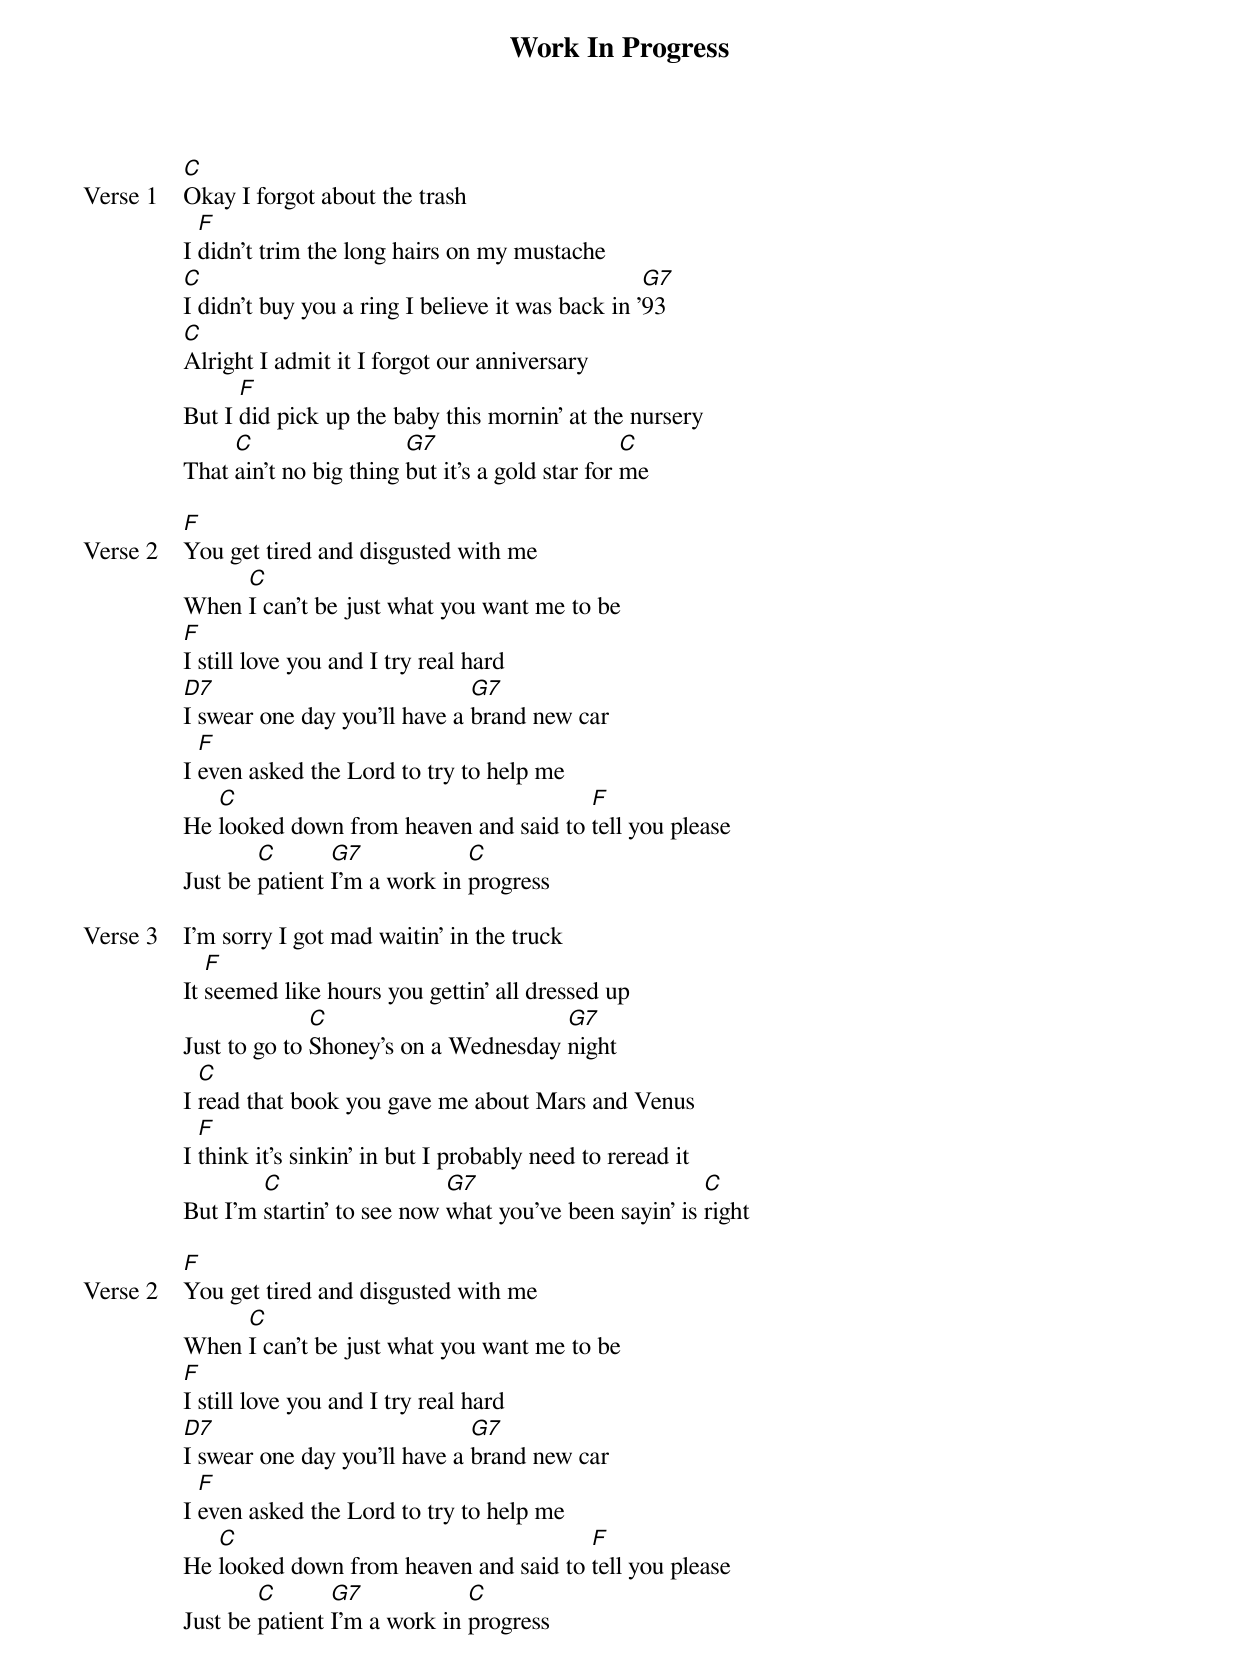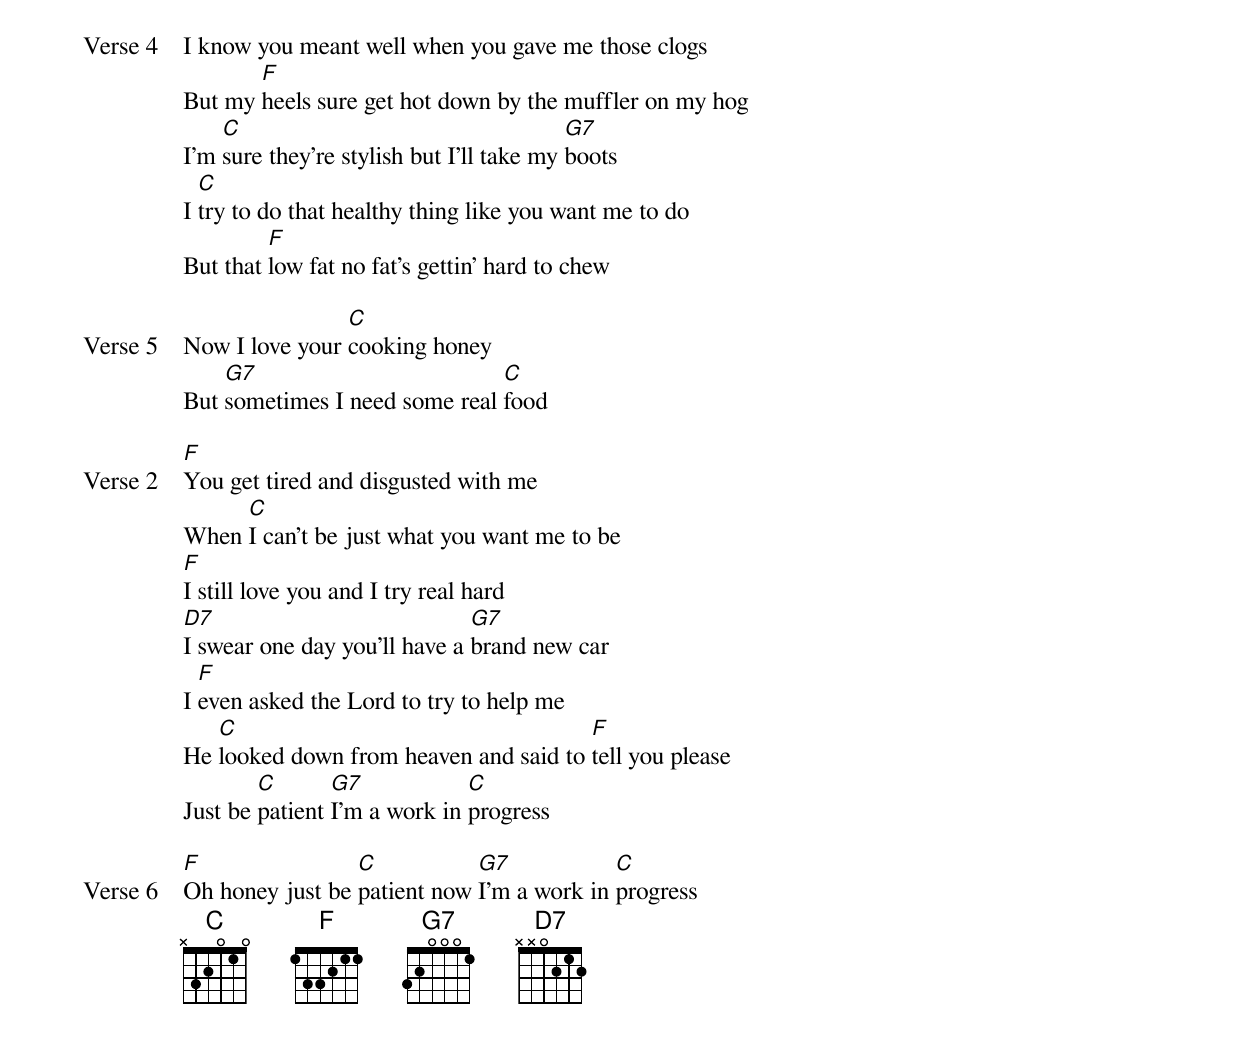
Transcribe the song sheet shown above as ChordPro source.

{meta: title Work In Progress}
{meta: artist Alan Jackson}

{start_of_verse: Verse 1}
[C]Okay I forgot about the trash
I [F]didn't trim the long hairs on my mustache
[C]I didn’t buy you a ring I believe it was back in '[G7]93
[C]Alright I admit it I forgot our anniversary
But I [F]did pick up the baby this mornin' at the nursery
That [C]ain't no big thing [G7]but it's a gold star for [C]me
{end_of_verse}

{start_of_verse: Verse 2}
[F]You get tired and disgusted with me
When [C]I can't be just what you want me to be
[F]I still love you and I try real hard
[D7]I swear one day you'll have a [G7]brand new car
I [F]even asked the Lord to try to help me
He [C]looked down from heaven and said to [F]tell you please
Just be [C]patient [G7]I'm a work in [C]progress
{end_of_verse}

{start_of_verse: Verse 3}
I'm sorry I got mad waitin' in the truck
It [F]seemed like hours you gettin' all dressed up
Just to go to [C]Shoney's on a Wednesday [G7]night
I [C]read that book you gave me about Mars and Venus
I [F]think it's sinkin' in but I probably need to reread it
But I'm [C]startin' to see now [G7]what you've been sayin' is [C]right
{end_of_verse}

{start_of_verse: Verse 2}
[F]You get tired and disgusted with me
When [C]I can't be just what you want me to be
[F]I still love you and I try real hard
[D7]I swear one day you'll have a [G7]brand new car
I [F]even asked the Lord to try to help me
He [C]looked down from heaven and said to [F]tell you please
Just be [C]patient [G7]I'm a work in [C]progress
{end_of_verse}

{start_of_verse: Verse 4}
I know you meant well when you gave me those clogs
But my [F]heels sure get hot down by the muffler on my hog
I'm [C]sure they're stylish but I'll take my [G7]boots
I [C]try to do that healthy thing like you want me to do
But that [F]low fat no fat's gettin' hard to chew
{end_of_verse}

{start_of_verse: Verse 5}
Now I love your [C]cooking honey
But [G7]sometimes I need some real [C]food
{end_of_verse}

{start_of_verse: Verse 2}
[F]You get tired and disgusted with me
When [C]I can't be just what you want me to be
[F]I still love you and I try real hard
[D7]I swear one day you'll have a [G7]brand new car
I [F]even asked the Lord to try to help me
He [C]looked down from heaven and said to [F]tell you please
Just be [C]patient [G7]I'm a work in [C]progress
{end_of_verse}

{start_of_verse: Verse 6}
[F]Oh honey just be [C]patient now [G7]I'm a work in [C]progress
{end_of_verse}
